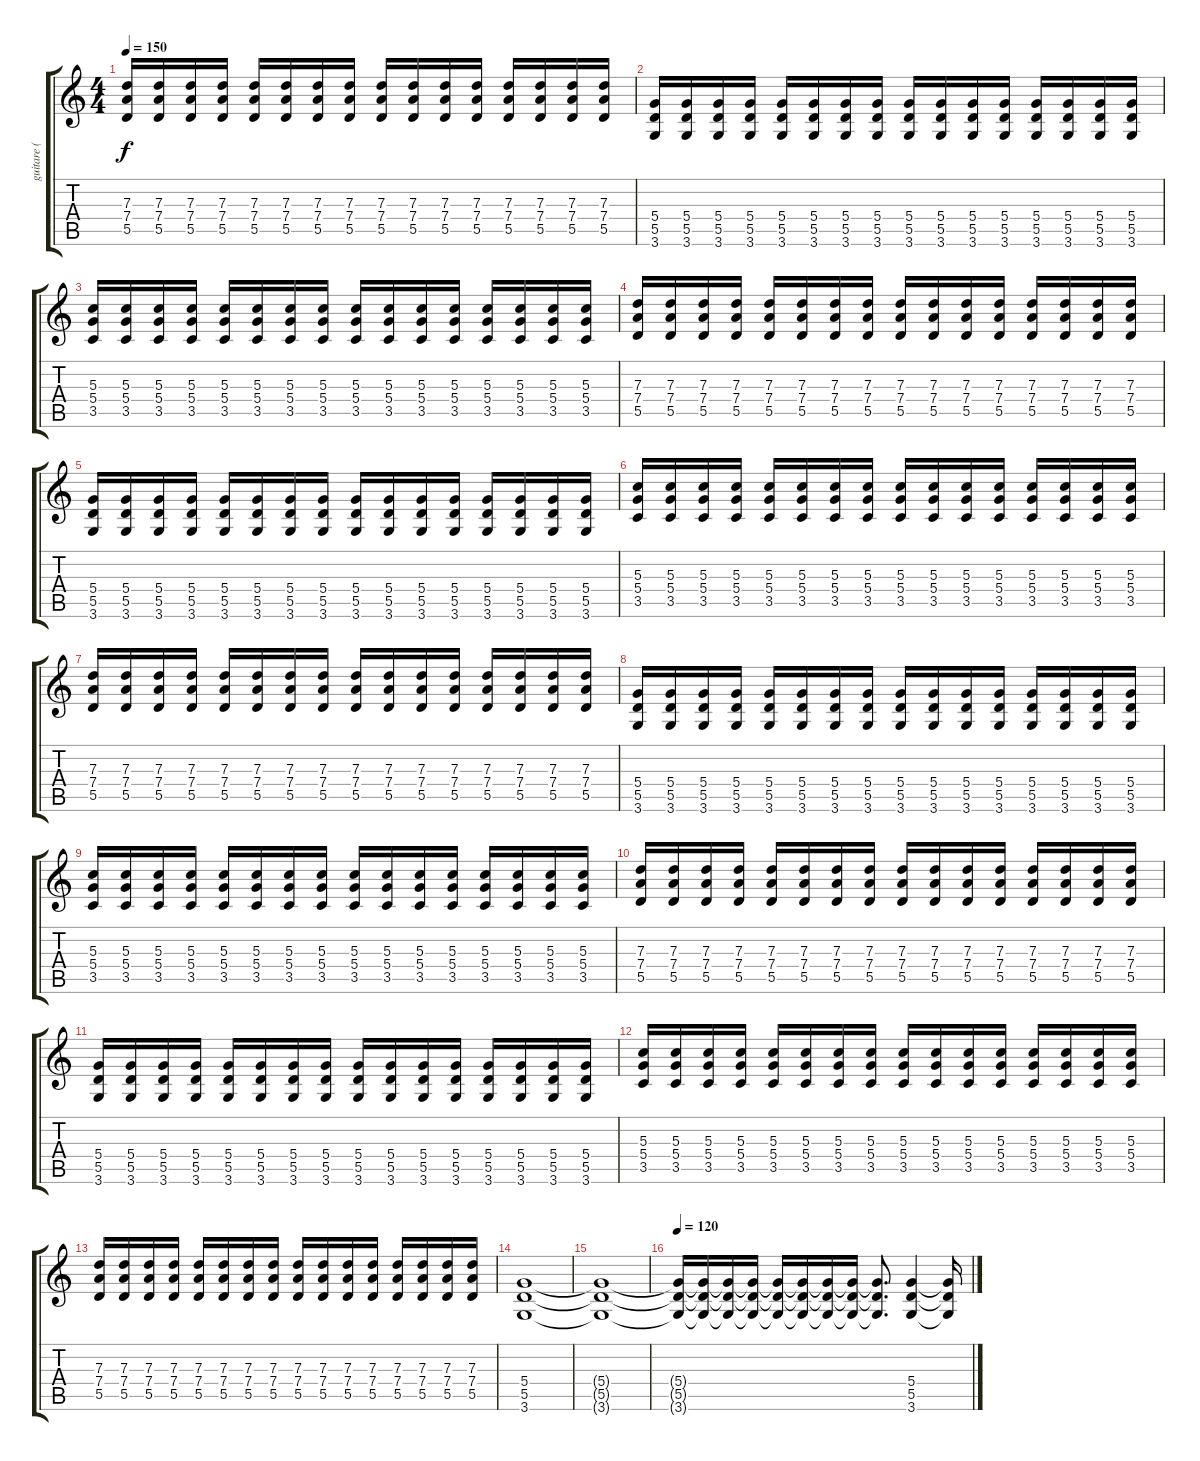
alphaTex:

\track ("guitare ( Marie-Éve ) " "guitare ( ") {instrument electricguitarclean}
\staff {score tabs}
\tuning (E4 B3 G3 D3 A2 E2) {hide}
\ts (4 4)
\tempo 150
\clef g2
\ks c
(7.3 7.4 5.5).16{dy f} (7.3 7.4 5.5).16 (7.3 7.4 5.5).16 (7.3 7.4 5.5).16 (7.3 7.4 5.5).16 (7.3 7.4 5.5).16 (7.3 7.4 5.5).16 (7.3 7.4 5.5).16 (7.3 7.4 5.5).16 (7.3 7.4 5.5).16 (7.3 7.4 5.5).16 (7.3 7.4 5.5).16 (7.3 7.4 5.5).16 (7.3 7.4 5.5).16 (7.3 7.4 5.5).16 (7.3 7.4 5.5).16 |
(5.4 5.5 3.6).16 (5.4 5.5 3.6).16 (5.4 5.5 3.6).16 (5.4 5.5 3.6).16 (5.4 5.5 3.6).16 (5.4 5.5 3.6).16 (5.4 5.5 3.6).16 (5.4 5.5 3.6).16 (5.4 5.5 3.6).16 (5.4 5.5 3.6).16 (5.4 5.5 3.6).16 (5.4 5.5 3.6).16 (5.4 5.5 3.6).16 (5.4 5.5 3.6).16 (5.4 5.5 3.6).16 (5.4 5.5 3.6).16 |
(5.3 5.4 3.5).16 (5.3 5.4 3.5).16 (5.3 5.4 3.5).16 (5.3 5.4 3.5).16 (5.3 5.4 3.5).16 (5.3 5.4 3.5).16 (5.3 5.4 3.5).16 (5.3 5.4 3.5).16 (5.3 5.4 3.5).16 (5.3 5.4 3.5).16 (5.3 5.4 3.5).16 (5.3 5.4 3.5).16 (5.3 5.4 3.5).16 (5.3 5.4 3.5).16 (5.3 5.4 3.5).16 (5.3 5.4 3.5).16 |
(7.3 7.4 5.5).16 (7.3 7.4 5.5).16 (7.3 7.4 5.5).16 (7.3 7.4 5.5).16 (7.3 7.4 5.5).16 (7.3 7.4 5.5).16 (7.3 7.4 5.5).16 (7.3 7.4 5.5).16 (7.3 7.4 5.5).16 (7.3 7.4 5.5).16 (7.3 7.4 5.5).16 (7.3 7.4 5.5).16 (7.3 7.4 5.5).16 (7.3 7.4 5.5).16 (7.3 7.4 5.5).16 (7.3 7.4 5.5).16 |
(5.4 5.5 3.6).16 (5.4 5.5 3.6).16 (5.4 5.5 3.6).16 (5.4 5.5 3.6).16 (5.4 5.5 3.6).16 (5.4 5.5 3.6).16 (5.4 5.5 3.6).16 (5.4 5.5 3.6).16 (5.4 5.5 3.6).16 (5.4 5.5 3.6).16 (5.4 5.5 3.6).16 (5.4 5.5 3.6).16 (5.4 5.5 3.6).16 (5.4 5.5 3.6).16 (5.4 5.5 3.6).16 (5.4 5.5 3.6).16 |
(5.3 5.4 3.5).16 (5.3 5.4 3.5).16 (5.3 5.4 3.5).16 (5.3 5.4 3.5).16 (5.3 5.4 3.5).16 (5.3 5.4 3.5).16 (5.3 5.4 3.5).16 (5.3 5.4 3.5).16 (5.3 5.4 3.5).16 (5.3 5.4 3.5).16 (5.3 5.4 3.5).16 (5.3 5.4 3.5).16 (5.3 5.4 3.5).16 (5.3 5.4 3.5).16 (5.3 5.4 3.5).16 (5.3 5.4 3.5).16 |
(7.3 7.4 5.5).16 (7.3 7.4 5.5).16 (7.3 7.4 5.5).16 (7.3 7.4 5.5).16 (7.3 7.4 5.5).16 (7.3 7.4 5.5).16 (7.3 7.4 5.5).16 (7.3 7.4 5.5).16 (7.3 7.4 5.5).16 (7.3 7.4 5.5).16 (7.3 7.4 5.5).16 (7.3 7.4 5.5).16 (7.3 7.4 5.5).16 (7.3 7.4 5.5).16 (7.3 7.4 5.5).16 (7.3 7.4 5.5).16 |
(5.4 5.5 3.6).16 (5.4 5.5 3.6).16 (5.4 5.5 3.6).16 (5.4 5.5 3.6).16 (5.4 5.5 3.6).16 (5.4 5.5 3.6).16 (5.4 5.5 3.6).16 (5.4 5.5 3.6).16 (5.4 5.5 3.6).16 (5.4 5.5 3.6).16 (5.4 5.5 3.6).16 (5.4 5.5 3.6).16 (5.4 5.5 3.6).16 (5.4 5.5 3.6).16 (5.4 5.5 3.6).16 (5.4 5.5 3.6).16 |
(5.3 5.4 3.5).16 (5.3 5.4 3.5).16 (5.3 5.4 3.5).16 (5.3 5.4 3.5).16 (5.3 5.4 3.5).16 (5.3 5.4 3.5).16 (5.3 5.4 3.5).16 (5.3 5.4 3.5).16 (5.3 5.4 3.5).16 (5.3 5.4 3.5).16 (5.3 5.4 3.5).16 (5.3 5.4 3.5).16 (5.3 5.4 3.5).16 (5.3 5.4 3.5).16 (5.3 5.4 3.5).16 (5.3 5.4 3.5).16 |
(7.3 7.4 5.5).16 (7.3 7.4 5.5).16 (7.3 7.4 5.5).16 (7.3 7.4 5.5).16 (7.3 7.4 5.5).16 (7.3 7.4 5.5).16 (7.3 7.4 5.5).16 (7.3 7.4 5.5).16 (7.3 7.4 5.5).16 (7.3 7.4 5.5).16 (7.3 7.4 5.5).16 (7.3 7.4 5.5).16 (7.3 7.4 5.5).16 (7.3 7.4 5.5).16 (7.3 7.4 5.5).16 (7.3 7.4 5.5).16 |
(5.4 5.5 3.6).16 (5.4 5.5 3.6).16 (5.4 5.5 3.6).16 (5.4 5.5 3.6).16 (5.4 5.5 3.6).16 (5.4 5.5 3.6).16 (5.4 5.5 3.6).16 (5.4 5.5 3.6).16 (5.4 5.5 3.6).16 (5.4 5.5 3.6).16 (5.4 5.5 3.6).16 (5.4 5.5 3.6).16 (5.4 5.5 3.6).16 (5.4 5.5 3.6).16 (5.4 5.5 3.6).16 (5.4 5.5 3.6).16 |
(5.3 5.4 3.5).16 (5.3 5.4 3.5).16 (5.3 5.4 3.5).16 (5.3 5.4 3.5).16 (5.3 5.4 3.5).16 (5.3 5.4 3.5).16 (5.3 5.4 3.5).16 (5.3 5.4 3.5).16 (5.3 5.4 3.5).16 (5.3 5.4 3.5).16 (5.3 5.4 3.5).16 (5.3 5.4 3.5).16 (5.3 5.4 3.5).16 (5.3 5.4 3.5).16 (5.3 5.4 3.5).16 (5.3 5.4 3.5).16 |
(7.3 7.4 5.5).16 (7.3 7.4 5.5).16 (7.3 7.4 5.5).16 (7.3 7.4 5.5).16 (7.3 7.4 5.5).16 (7.3 7.4 5.5).16 (7.3 7.4 5.5).16 (7.3 7.4 5.5).16 (7.3 7.4 5.5).16 (7.3 7.4 5.5).16 (7.3 7.4 5.5).16 (7.3 7.4 5.5).16 (7.3 7.4 5.5).16 (7.3 7.4 5.5).16 (7.3 7.4 5.5).16 (7.3 7.4 5.5).16 |
(5.4 5.5 3.6).1 |
(5.4{t} 5.5{t} 3.6{t}).1 |
\tempo 120
(5.4{t} 5.5{t} 3.6{t}).16 (5.4{t} 5.5{t} 3.6{t}).16 (5.4{t} 5.5{t} 3.6{t}).16 (5.4{t} 5.5{t} 3.6{t}).16 (5.4{t} 5.5{t} 3.6{t}).16 (5.4{t} 5.5{t} 3.6{t}).16 (5.4{t} 5.5{t} 3.6{t}).16 (5.4{t} 5.5{t} 3.6{t}).16 (5.4{t} 5.5{t} 3.6{t}).8{d} (5.4 5.5 3.6).4 (5.4{t} 5.5{t} 3.6{t}).16
